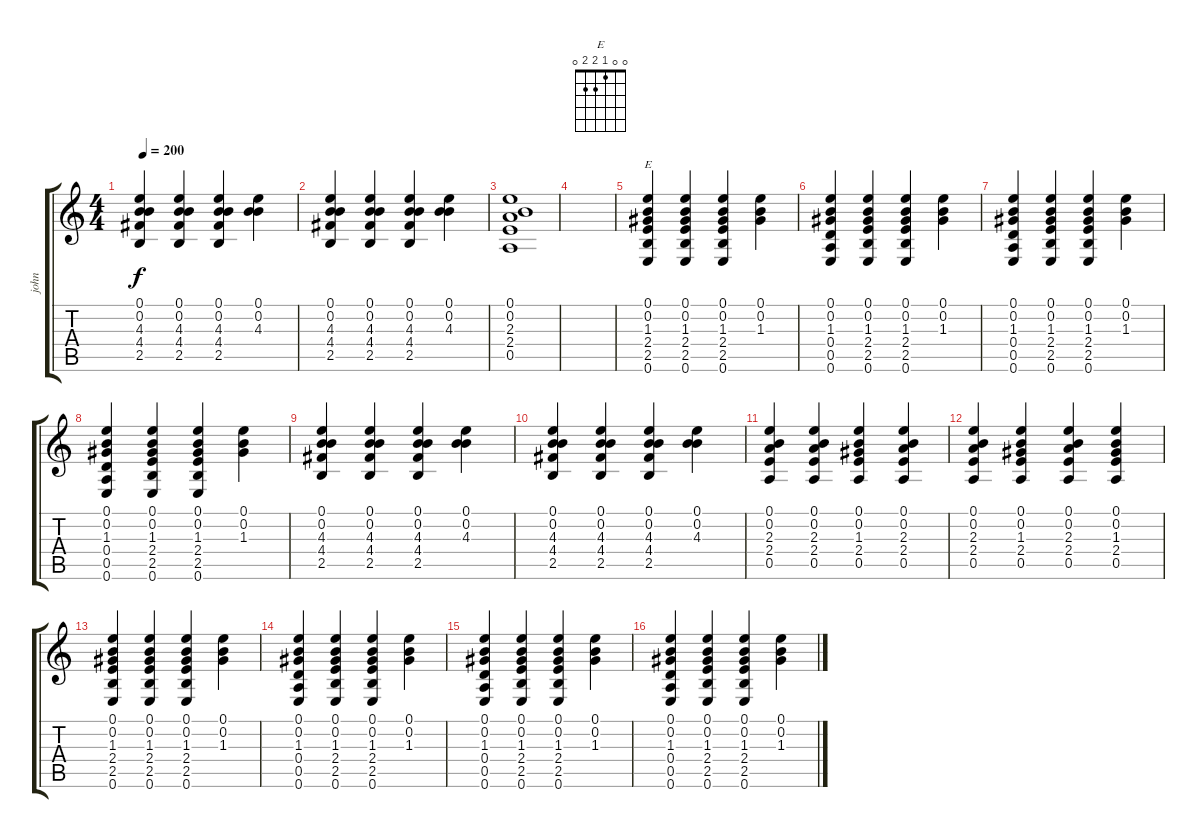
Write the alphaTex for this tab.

\track ("john" "john") {instrument acousticguitarsteel}
\staff {score tabs}
\tuning (E4 B3 G3 D3 A2 E2) {hide}
\chord ("E" 0 0 1 2 2 0)
\ts (4 4)
\tempo 200
\clef g2
\ks c
(0.1 0.2 4.3 4.4 2.5).4{dy f} (0.1 0.2 4.3 4.4 2.5).4 (0.1 0.2 4.3 4.4 2.5).4 (0.1 0.2 4.3).4 |
(0.1 0.2 4.3 4.4 2.5).4 (0.1 0.2 4.3 4.4 2.5).4 (0.1 0.2 4.3 4.4 2.5).4 (0.1 0.2 4.3).4 |
(0.1 0.2 2.3 2.4 0.5).1 |
|
(0.1 0.2 1.3 2.4 2.5 0.6).4{ch "E"} (0.1 0.2 1.3 2.4 2.5 0.6).4 (0.1 0.2 1.3 2.4 2.5 0.6).4 (0.1 0.2 1.3).4 |
(0.1 0.2 1.3 0.4 0.5 0.6).4 (0.1 0.2 1.3 2.4 2.5 0.6).4 (0.1 0.2 1.3 2.4 2.5 0.6).4 (0.1 0.2 1.3).4 |
(0.1 0.2 1.3 0.4 0.5 0.6).4 (0.1 0.2 1.3 2.4 2.5 0.6).4 (0.1 0.2 1.3 2.4 2.5 0.6).4 (0.1 0.2 1.3).4 |
(0.1 0.2 1.3 0.4 0.5 0.6).4 (0.1 0.2 1.3 2.4 2.5 0.6).4 (0.1 0.2 1.3 2.4 2.5 0.6).4 (0.1 0.2 1.3).4 |
(0.1 0.2 4.3 4.4 2.5).4 (0.1 0.2 4.3 4.4 2.5).4 (0.1 0.2 4.3 4.4 2.5).4 (0.1 0.2 4.3).4 |
(0.1 0.2 4.3 4.4 2.5).4 (0.1 0.2 4.3 4.4 2.5).4 (0.1 0.2 4.3 4.4 2.5).4 (0.1 0.2 4.3).4 |
(0.1 0.2 2.3 2.4 0.5).4 (0.1 0.2 2.3 2.4 0.5).4 (0.1 0.2 1.3 2.4 0.5).4 (0.1 0.2 2.3 2.4 0.5).4 |
(0.1 0.2 2.3 2.4 0.5).4 (0.1 0.2 1.3 2.4 0.5).4 (0.1 0.2 2.3 2.4 0.5).4 (0.1 0.2 1.3 2.4 0.5).4 |
(0.1 0.2 1.3 2.4 2.5 0.6).4 (0.1 0.2 1.3 2.4 2.5 0.6).4 (0.1 0.2 1.3 2.4 2.5 0.6).4 (0.1 0.2 1.3).4 |
(0.1 0.2 1.3 0.4 0.5 0.6).4 (0.1 0.2 1.3 2.4 2.5 0.6).4 (0.1 0.2 1.3 2.4 2.5 0.6).4 (0.1 0.2 1.3).4 |
(0.1 0.2 1.3 0.4 0.5 0.6).4 (0.1 0.2 1.3 2.4 2.5 0.6).4 (0.1 0.2 1.3 2.4 2.5 0.6).4 (0.1 0.2 1.3).4 |
(0.1 0.2 1.3 0.4 0.5 0.6).4 (0.1 0.2 1.3 2.4 2.5 0.6).4 (0.1 0.2 1.3 2.4 2.5 0.6).4 (0.1 0.2 1.3).4
